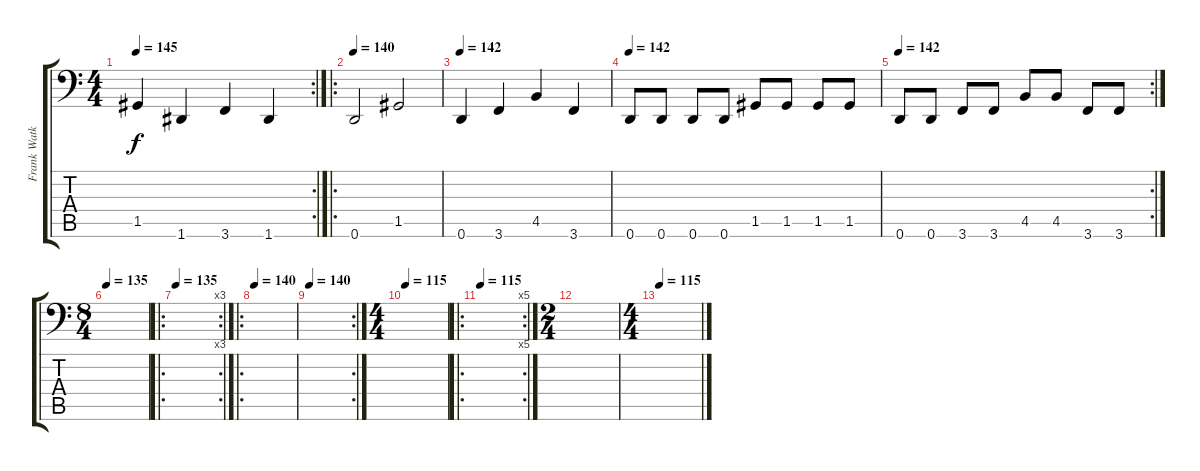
\track ("Frank Watkins" "Frank Watk") {instrument electricbasspick}
\staff {score tabs}
\tuning (D3 A2 F2 C2 G1 D1) {hide}
\rc 2
\ts (4 4)
\tempo 145
\clef f4
\ks c
1.5.4{dy f} 1.6.4 3.6.4 1.6.4 |
\ro
\tempo 140
0.6.2 1.5.2 |
\tempo 142
0.6.4 3.6.4 4.5.4 3.6.4 |
\tempo 142
0.6.8 0.6.8 0.6.8 0.6.8 1.5.8 1.5.8 1.5.8 1.5.8 |
\rc 2
\tempo 142
0.6.8 0.6.8 3.6.8 3.6.8 4.5.8 4.5.8 3.6.8 3.6.8 |
\ts (8 4)
\tempo 135
|
\ro
\rc 3
\tempo 135
|
\ro
\tempo 140
|
\rc 2
\tempo 140
|
\ts (4 4)
\tempo 115
|
\ro
\rc 5
\tempo 115
|
\ts (2 4)
|
\ts (4 4)
\tempo 115
